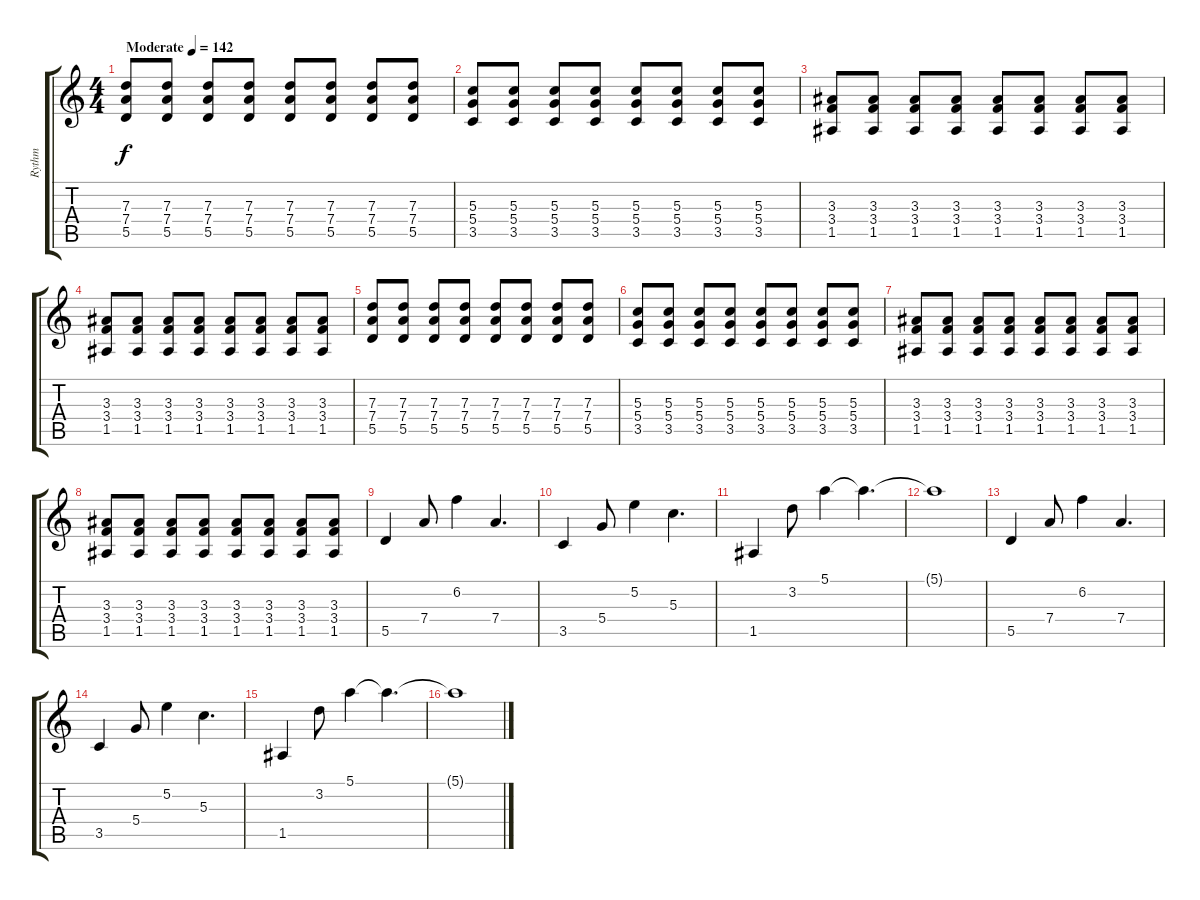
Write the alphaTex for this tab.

\track ("Rythm" "Rythm") {instrument distortionguitar}
\staff {score tabs}
\tuning (E4 B3 G3 D3 A2 D2) {hide}
\ts (4 4)
\tempo (142 "Moderate")
\clef g2
\ks c
(7.3 7.4 5.5).8{dy f instrument distortionguitar} (7.3 7.4 5.5).8 (7.3 7.4 5.5).8 (7.3 7.4 5.5).8 (7.3 7.4 5.5).8 (7.3 7.4 5.5).8 (7.3 7.4 5.5).8 (7.3 7.4 5.5).8 |
(5.3 5.4 3.5).8 (5.3 5.4 3.5).8 (5.3 5.4 3.5).8 (5.3 5.4 3.5).8 (5.3 5.4 3.5).8 (5.3 5.4 3.5).8 (5.3 5.4 3.5).8 (5.3 5.4 3.5).8 |
(3.3 3.4 1.5).8 (3.3 3.4 1.5).8 (3.3 3.4 1.5).8 (3.3 3.4 1.5).8 (3.3 3.4 1.5).8 (3.3 3.4 1.5).8 (3.3 3.4 1.5).8 (3.3 3.4 1.5).8 |
(3.3 3.4 1.5).8 (3.3 3.4 1.5).8 (3.3 3.4 1.5).8 (3.3 3.4 1.5).8 (3.3 3.4 1.5).8 (3.3 3.4 1.5).8 (3.3 3.4 1.5).8 (3.3 3.4 1.5).8 |
(7.3 7.4 5.5).8 (7.3 7.4 5.5).8 (7.3 7.4 5.5).8 (7.3 7.4 5.5).8 (7.3 7.4 5.5).8 (7.3 7.4 5.5).8 (7.3 7.4 5.5).8 (7.3 7.4 5.5).8 |
(5.3 5.4 3.5).8 (5.3 5.4 3.5).8 (5.3 5.4 3.5).8 (5.3 5.4 3.5).8 (5.3 5.4 3.5).8 (5.3 5.4 3.5).8 (5.3 5.4 3.5).8 (5.3 5.4 3.5).8 |
(3.3 3.4 1.5).8 (3.3 3.4 1.5).8 (3.3 3.4 1.5).8 (3.3 3.4 1.5).8 (3.3 3.4 1.5).8 (3.3 3.4 1.5).8 (3.3 3.4 1.5).8 (3.3 3.4 1.5).8 |
(3.3 3.4 1.5).8 (3.3 3.4 1.5).8 (3.3 3.4 1.5).8 (3.3 3.4 1.5).8 (3.3 3.4 1.5).8 (3.3 3.4 1.5).8 (3.3 3.4 1.5).8 (3.3 3.4 1.5).8 |
5.5.4 7.4.8 6.2.4 7.4.4{d} |
3.5.4 5.4.8 5.2.4 5.3.4{d} |
1.5.4 3.2.8 5.1.4 5.1{t}.4{d} |
5.1{t}.1 |
5.5.4 7.4.8 6.2.4 7.4.4{d} |
3.5.4 5.4.8 5.2.4 5.3.4{d} |
1.5.4 3.2.8 5.1.4 5.1{t}.4{d} |
5.1{t}.1
